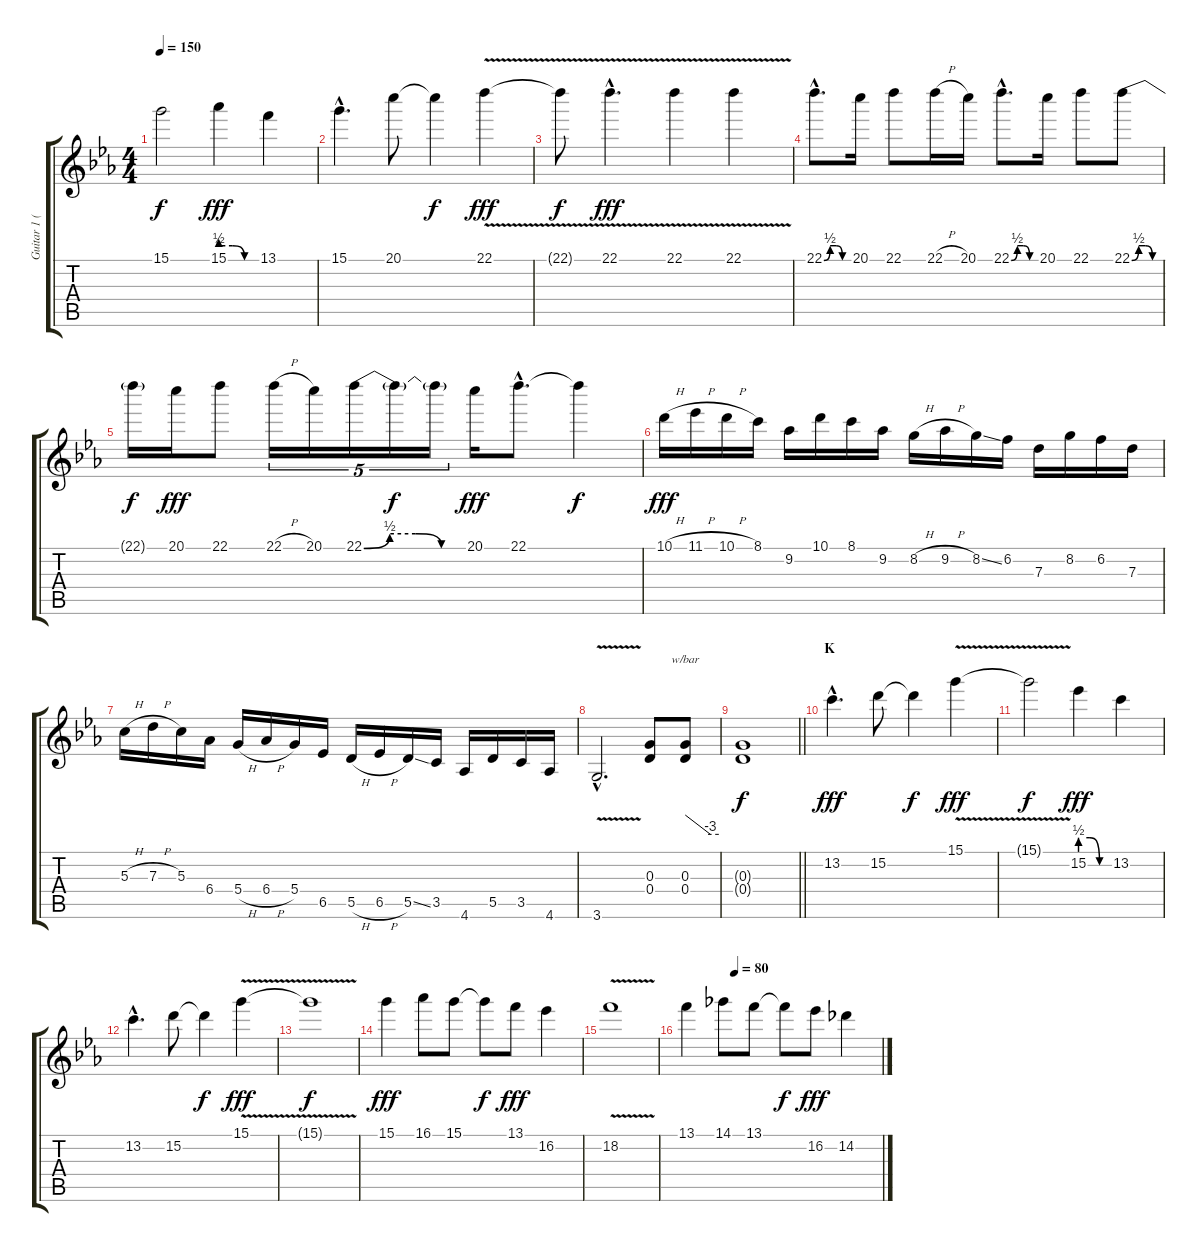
\track ("Guitar 1 (Steve Vai)" "Guitar 1 (") {instrument distortionguitar}
\staff {score tabs}
\tuning (E4 B3 G3 D3 A2 E2) {hide}
\ts (4 4)
\tempo 150
\clef g2
\ks eb
15.1{t}.2{dy f} 15.1{be (custom 0 2 20 2 40 0 60 0)}.4{dy fff} 13.1.4 |
15.1{hac}.4{d} 20.1.8 20.1{t}.4{dy f} 22.1{v}.4{dy fff} |
22.1{t}.8{dy f} 22.1{v hac}.4{d dy fff} 22.1{v}.4 22.1{v}.4 |
22.1{be (custom 0 0 15 2 30 2 45 0 60 0) hac}.8{d} 20.1.16 22.1.8 22.1{h}.16 20.1.16 22.1{be (custom 0 0 15 2 30 2 45 0 60 0) hac}.8{d} 20.1.16 22.1.8 22.1{be (custom 0 0 15 2 30 2 45 0 60 0)}.8 |
22.1{t}.16{dy f} 20.1.16{dy fff} 22.1.8 22.1{h}.16{tu (5 4)} 20.1.16{tu (5 4)} 22.1{be (custom 0 0 15 2 30 2 45 0 60 0)}.16{tu (5 4)} 22.1{t}.16{tu (5 4) dy f} 22.1{t}.16{tu (5 4)} 20.1.16{dy fff} 22.1{hac}.8{d} 22.1{t}.4{dy f} |
10.1{h}.16{dy fff} 11.1{h}.16 10.1{h}.16 8.1.16 9.2.16 10.1.16 8.1.16 9.2.16 8.2{h}.16 9.2{h}.16 8.2{ss}.16 6.2.16 7.3.16 8.2.16 6.2.16 7.3.16 |
5.3{h}.16 7.3{h}.16 5.3.16 6.4.16 5.4{h}.16 6.4{h}.16 5.4.16 6.5.16 5.5{h}.16 6.5{h}.16 5.5{ss}.16 3.5.16 4.6.16 5.5.16 3.5.16 4.6.16 |
3.6{v hac}.2{d} (0.3 0.4).8 (0.3 0.4).8{tbe (custom default 0 0 45 -12 60 -12)} |
\barLineRight lightlight
(0.3{t} 0.4{t}).1{dy f} |
\section ("" "K")
13.2{hac}.4{d dy fff} 15.2.8 15.2{t}.4{dy f} 15.1{v}.4{dy fff} |
15.1{t}.2{dy f} 15.2{be (custom 0 2 20 2 40 0 60 0)}.4{dy fff} 13.2.4 |
13.2{hac}.4{d} 15.2.8 15.2{t}.4{dy f} 15.1{v}.4{dy fff} |
15.1{t}.1{dy f} |
15.1.4{dy fff} 16.1.8 15.1.8 15.1{t}.8{dy f} 13.1.8{dy fff} 16.2.4 |
18.2{v}.1 |
\tempo (80 0.25)
13.1.4 14.1.8 13.1.8 13.1{t}.8{dy f} 16.2.8{dy fff} 14.2.4
